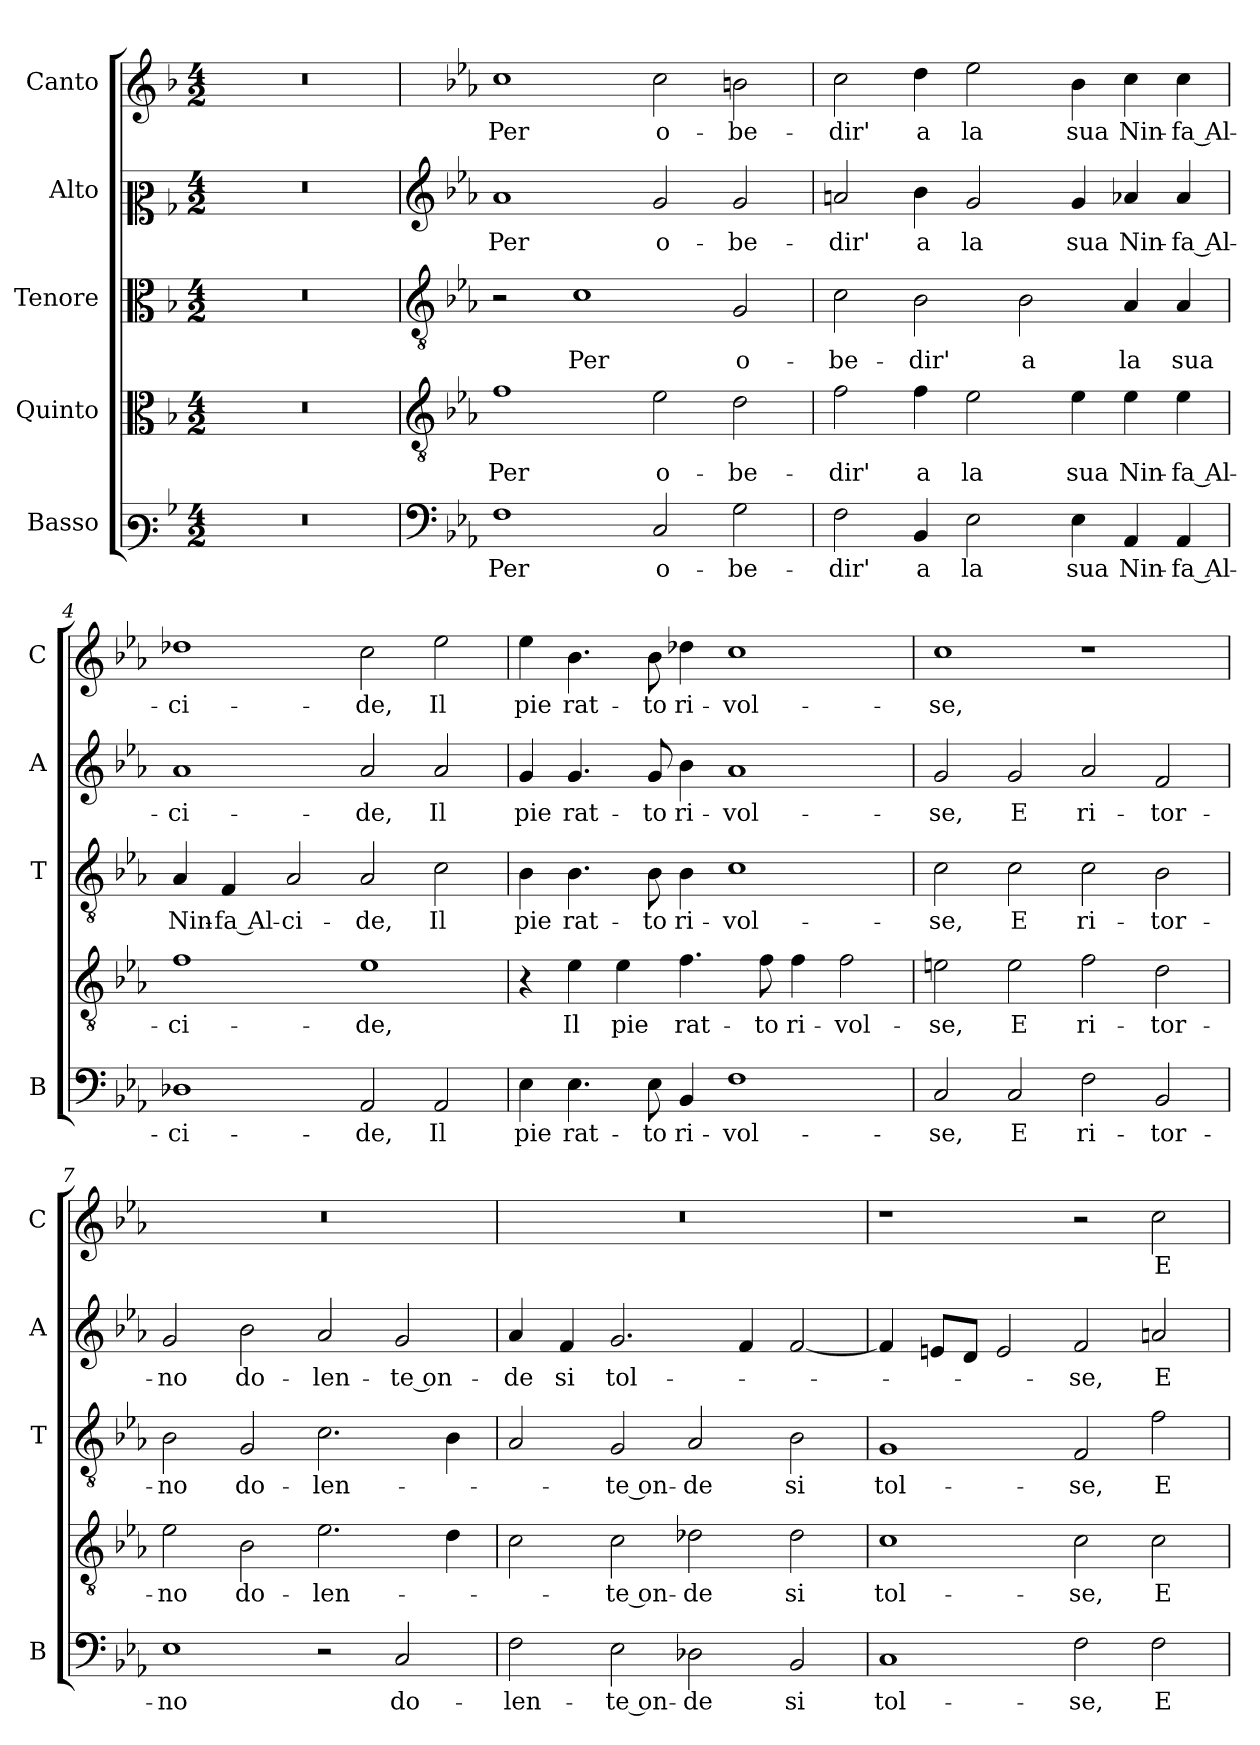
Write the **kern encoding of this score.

**kern	**text	**kern	**text	**kern	**text	**kern	**text	**kern	**text
*part5	*part5	*part4	*part4	*part3	*part3	*part2	*part2	*part1	*part1
*staff5	*staff5	*staff4	*staff4	*staff3	*staff3	*staff2	*staff2	*staff1	*staff1
*I"Basso	*	*I"Quinto	*	*I"Tenore	*	*I"Alto	*	*I"Canto	*
*I'B	*	*	*	*I'T	*	*I'A	*	*I'C	*
*clefF3	*	*clefC3	*	*clefC3	*	*clefC2	*	*clefG2	*
*k[b-]	*	*k[b-]	*	*k[b-]	*	*k[b-]	*	*k[b-]	*
*F:	*	*F:	*	*F:	*	*F:	*	*F:	*
*M4/2	*	*M4/2	*	*M4/2	*	*M4/2	*	*M4/2	*
=1	=1	=1	=1	=1	=1	=1	=1	=1	=1
0r	.	0r	.	0r	.	0r	.	0r	.
=2	=2	=2	=2	=2	=2	=2	=2	=2	=2
*clefF4	*	*clefGv2	*	*clefGv2	*	*clefG2	*	*	*
*k[b-e-a-]	*	*k[b-e-a-]	*	*k[b-e-a-]	*	*k[b-e-a-]	*	*k[b-e-a-]	*
*E-:	*	*E-:	*	*E-:	*	*E-:	*	*E-:	*
!	!LO:LY:b	!	!LO:LY:b	!	!	!	!LO:LY:b	!	!LO:LY:b
1F	Per	1f	Per	2r	.	1a-	Per	1cc	Per
!	!	!	!	!	!LO:LY:b	!	!	!	!
.	.	.	.	1c	Per	.	.	.	.
!	!LO:LY:b	!	!LO:LY:b	!	!	!	!LO:LY:b	!	!LO:LY:b
2C/	o-	2e-\	o-	.	.	2g/	o-	2cc\	o-
!	!LO:LY:b	!	!LO:LY:b	!	!LO:LY:b	!	!LO:LY:b	!	!LO:LY:b
2G\	-be-	2d\	-be-	2G/	o-	2g/	-be-	2bn\	-be-
=3	=3	=3	=3	=3	=3	=3	=3	=3	=3
!	!LO:LY:b	!	!LO:LY:b	!	!LO:LY:b	!	!LO:LY:b	!	!LO:LY:b
2F\	-dir'	2f\	-dir'	2c\	-be-	2an/	-dir'	2cc\	-dir'
!	!LO:LY:b	!	!LO:LY:b	!	!LO:LY:b	!	!LO:LY:b	!	!LO:LY:b
4BB-/	a	4f\	a	2B-\	-dir'	4b-\	a	4dd\	a
!	!LO:LY:b	!	!LO:LY:b	!	!	!	!LO:LY:b	!	!LO:LY:b
2E-\	la	2e-\	la	.	.	2g/	la	2ee-\	la
!	!	!	!	!	!LO:LY:b	!	!	!	!
.	.	.	.	2B-\	a	.	.	.	.
!	!LO:LY:b	!	!LO:LY:b	!	!	!	!LO:LY:b	!	!LO:LY:b
4E-\	sua	4e-\	sua	.	.	4g/	sua	4b-\	sua
!	!LO:LY:b	!	!LO:LY:b	!	!LO:LY:b	!	!LO:LY:b	!	!LO:LY:b
4AA-/	Nin-	4e-\	Nin-	4A-/	la	4a-X/	Nin-	4cc\	Nin-
!	!LO:LY:b	!	!LO:LY:b	!	!LO:LY:b	!	!LO:LY:b	!	!LO:LY:b
4AA-/	-fa Al-	4e-\	-fa Al-	4A-/	sua	4a-/	-fa Al-	4cc\	-fa Al-
=4	=4	=4	=4	=4	=4	=4	=4	=4	=4
!	!LO:LY:b	!	!LO:LY:b	!	!LO:LY:b	!	!LO:LY:b	!	!LO:LY:b
1D-X	-ci-	1f	-ci-	4A-/	Nin-	1a-	-ci-	1dd-X	-ci-
!	!	!	!	!	!LO:LY:b	!	!	!	!
.	.	.	.	4F/	-fa Al-	.	.	.	.
!	!	!	!	!	!LO:LY:b	!	!	!	!
.	.	.	.	2A-/	-ci-	.	.	.	.
!	!LO:LY:b	!	!LO:LY:b	!	!LO:LY:b	!	!LO:LY:b	!	!LO:LY:b
2AA-/	-de,	1e-	-de,	2A-/	-de,	2a-/	-de,	2cc\	-de,
!	!LO:LY:b	!	!	!	!LO:LY:b	!	!LO:LY:b	!	!LO:LY:b
2AA-/	Il	.	.	2c\	Il	2a-/	Il	2ee-\	Il
!!LO:LB:g=z
=5	=5	=5	=5	=5	=5	=5	=5	=5	=5
!	!LO:LY:b	!	!	!	!LO:LY:b	!	!LO:LY:b	!	!LO:LY:b
4E-\	pie	4r	.	4B-\	pie	4g/	pie	4ee-\	pie
!	!LO:LY:b	!	!LO:LY:b	!	!LO:LY:b	!	!LO:LY:b	!	!LO:LY:b
4.E-\	rat-	4e-\	Il	4.B-\	rat-	4.g/	rat-	4.b-\	rat-
!	!	!	!LO:LY:b	!	!	!	!	!	!
.	.	4e-\	pie	.	.	.	.	.	.
!	!LO:LY:b	!	!	!	!LO:LY:b	!	!LO:LY:b	!	!LO:LY:b
8E-\	-to	.	.	8B-\	-to	8g/	-to	8b-\	-to
!	!LO:LY:b	!	!LO:LY:b	!	!LO:LY:b	!	!LO:LY:b	!	!LO:LY:b
4BB-/	ri-	4.f\	rat-	4B-\	ri-	4b-\	ri-	4dd-X\	ri-
!	!LO:LY:b	!	!	!	!LO:LY:b	!	!LO:LY:b	!	!LO:LY:b
1F	-vol-	.	.	1c	-vol-	1a-	-vol-	1cc	-vol-
!	!	!	!LO:LY:b	!	!	!	!	!	!
.	.	8f\	-to	.	.	.	.	.	.
!	!	!	!LO:LY:b	!	!	!	!	!	!
.	.	4f\	ri-	.	.	.	.	.	.
!	!	!	!LO:LY:b	!	!	!	!	!	!
.	.	2f\	-vol-	.	.	.	.	.	.
=6	=6	=6	=6	=6	=6	=6	=6	=6	=6
!	!LO:LY:b	!	!LO:LY:b	!	!LO:LY:b	!	!LO:LY:b	!	!LO:LY:b
2C/	se,	2en\	-se,	2c\	se,	2g/	-se,	1cc	-se,
!	!LO:LY:b	!	!LO:LY:b	!	!LO:LY:b	!	!LO:LY:b	!	!
2C/	E	2e\	E	2c\	E	2g/	E	.	.
!	!LO:LY:b	!	!LO:LY:b	!	!LO:LY:b	!	!LO:LY:b	!	!
2F\	ri-	2f\	ri-	2c\	ri-	2a-/	ri-	1r	.
!	!LO:LY:b	!	!LO:LY:b	!	!LO:LY:b	!	!LO:LY:b	!	!
2BB-/	-tor-	2d\	-tor-	2B-\	-tor-	2f/	-tor-	.	.
=7	=7	=7	=7	=7	=7	=7	=7	=7	=7
!	!LO:LY:b	!	!LO:LY:b	!	!LO:LY:b	!	!LO:LY:b	!	!
1E-	-no	2e-\	-no	2B-\	-no	2g/	-no	0r	.
!	!	!	!LO:LY:b	!	!LO:LY:b	!	!LO:LY:b	!	!
.	.	2B-\	do-	2G/	do-	2b-\	do-	.	.
!	!	!	!LO:LY:b	!	!LO:LY:b	!	!LO:LY:b	!	!
2r	.	2.e-\	-len-	2.c\	-len-	2a-/	-len-	.	.
!	!LO:LY:b	!	!	!	!	!	!LO:LY:b	!	!
2C/	do-	.	.	.	.	2g/	-te on-	.	.
.	.	4d\	.	4B-\	.	.	.	.	.
=8	=8	=8	=8	=8	=8	=8	=8	=8	=8
!	!LO:LY:b	!	!	!	!	!	!LO:LY:b	!	!
2F\	-len-	2c\	.	2A-/	.	4a-/	-de	0r	.
!	!	!	!	!	!	!	!LO:LY:b	!	!
.	.	.	.	.	.	4f/	si	.	.
!	!LO:LY:b	!	!LO:LY:b	!	!LO:LY:b	!	!LO:LY:b	!	!
2E-\	-te on-	2c\	-te on-	2G/	-te on-	2.g/	tol-	.	.
!	!LO:LY:b	!	!LO:LY:b	!	!LO:LY:b	!	!	!	!
2D-X\	-de	2d-X\	-de	2A-/	-de	.	.	.	.
.	.	.	.	.	.	4f/	.	.	.
!	!LO:LY:b	!	!LO:LY:b	!	!LO:LY:b	!	!	!	!
2BB-/	si	2d-\	si	2B-\	si	[2f/	.	.	.
!!LO:PB:g=z
=9	=9	=9	=9	=9	=9	=9	=9	=9	=9
!	!LO:LY:b	!	!LO:LY:b	!	!LO:LY:b	!	!	!	!
1C	tol-	1c	tol-	1G	tol-	4f/]	.	1r	.
.	.	.	.	.	.	8en/L	.	.	.
.	.	.	.	.	.	8d/J	.	.	.
.	.	.	.	.	.	2e/	.	.	.
!	!LO:LY:b	!	!LO:LY:b	!	!LO:LY:b	!	!LO:LY:b	!	!
2F\	-se,	2c\	-se,	2F/	-se,	2f/	-se,	2r	.
!	!LO:LY:b	!	!LO:LY:b	!	!LO:LY:b	!	!LO:LY:b	!	!LO:LY:b
2F\	E	2c\	E	2f\	E	2an/	E	2cc\	E
=	=	=	=	=	=	=	=	=	=
*-	*-	*-	*-	*-	*-	*-	*-	*-	*-
